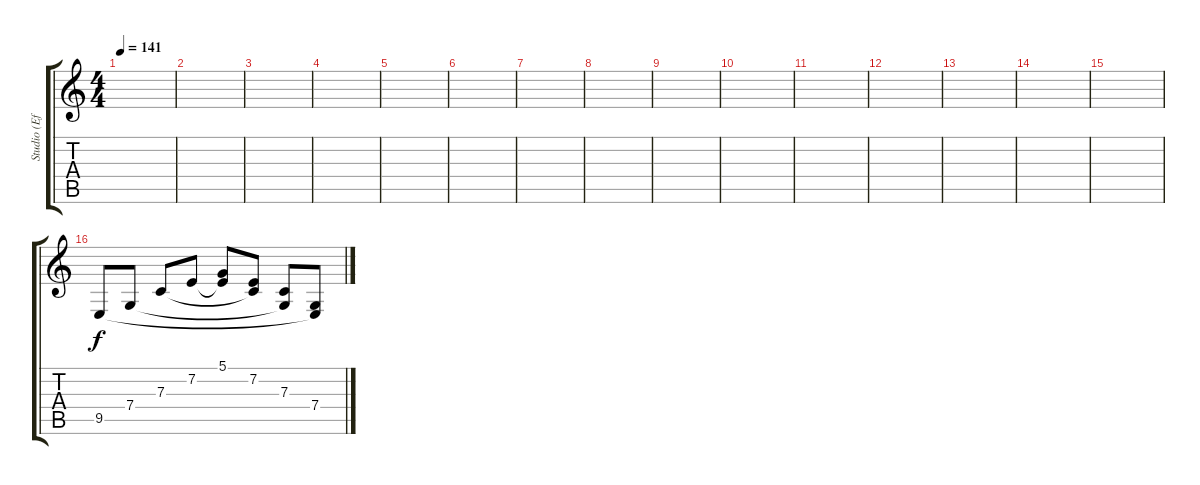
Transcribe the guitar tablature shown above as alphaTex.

\track ("Studio (Effects+Guitar?)" "Studio (Ef") {instrument fx4atmosphere}
\staff {score tabs}
\tuning (D4 A3 F3 C3 G2 C2) {hide}
\ts (4 4)
\tempo 141
\clef g2
\ks c
|
|
|
|
|
|
|
|
|
|
|
|
|
|
|
9.5.8 7.4.8 7.3.8 7.2.8 (5.1 7.2{t}).8 (7.2 7.3{t}).8 (7.3 7.4{t}).8 (7.4 9.5{t}).8
